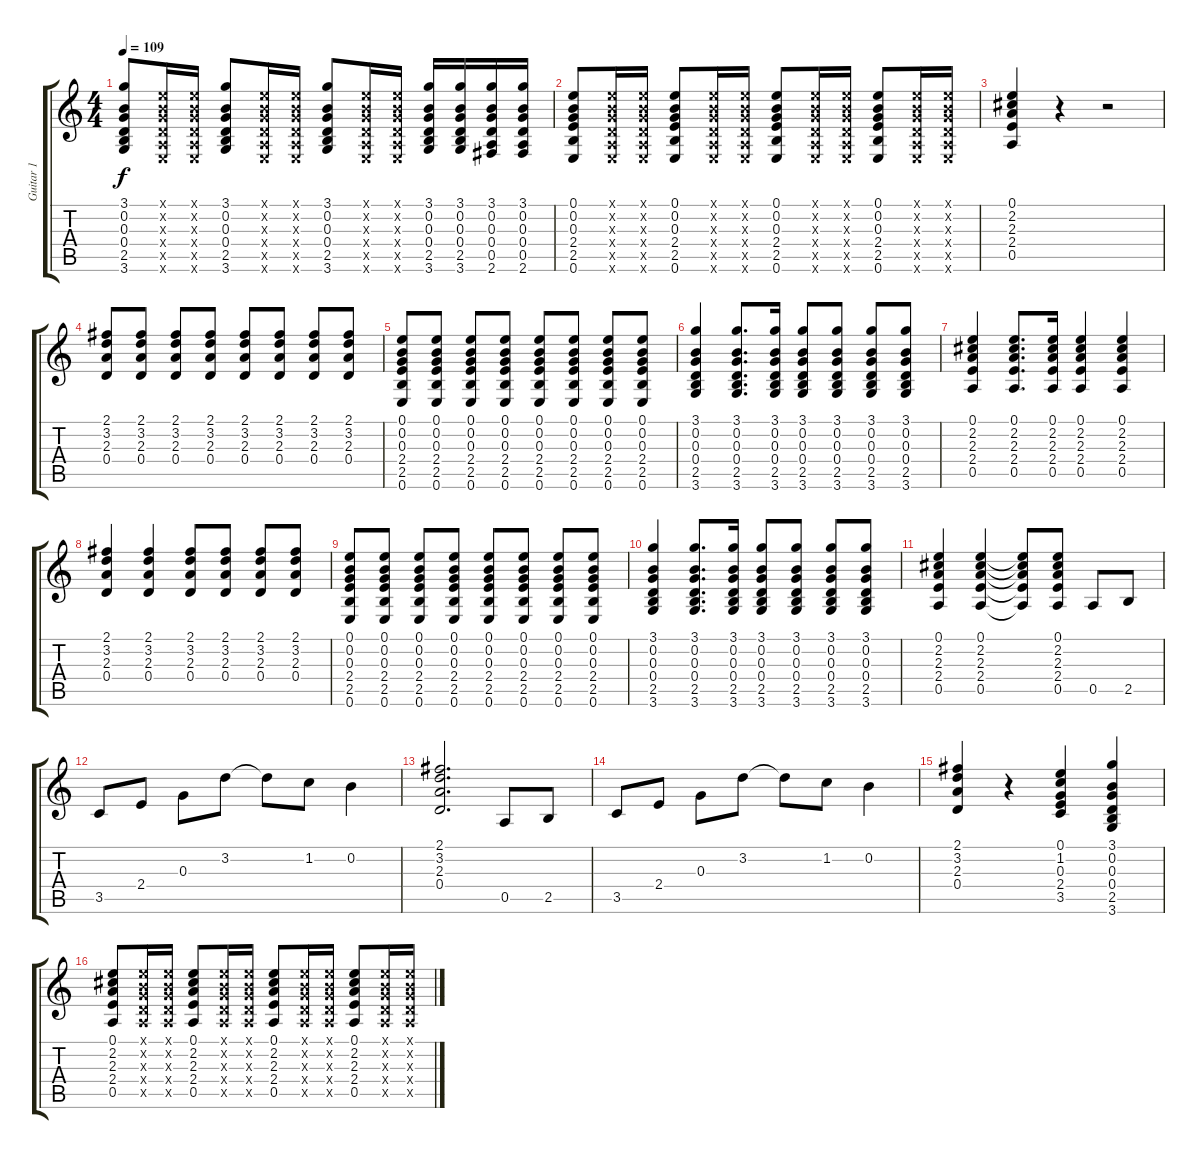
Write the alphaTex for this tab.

\track ("Guitar 1" "Guitar 1") {instrument acousticguitarsteel}
\staff {score tabs}
\tuning (E4 B3 G3 D3 A2 E2) {hide}
\ts (4 4)
\tempo 109
\clef g2
\ks c
(3.1 0.2 0.3 0.4 2.5 3.6).8{dy f} (0.1{x} 0.2{x} 0.3{x} 0.4{x} 0.5{x} 0.6{x}).16 (0.1{x} 0.2{x} 0.3{x} 0.4{x} 0.5{x} 0.6{x}).16 (3.1 0.2 0.3 0.4 2.5 3.6).8 (0.1{x} 0.2{x} 0.3{x} 0.4{x} 0.5{x} 0.6{x}).16 (0.1{x} 0.2{x} 0.3{x} 0.4{x} 0.5{x} 0.6{x}).16 (3.1 0.2 0.3 0.4 2.5 3.6).8 (0.1{x} 0.2{x} 0.3{x} 0.4{x} 0.5{x} 0.6{x}).16 (0.1{x} 0.2{x} 0.3{x} 0.4{x} 0.5{x} 0.6{x}).16 (3.1 0.2 0.3 0.4 2.5 3.6).16 (3.1 0.2 0.3 0.4 2.5 3.6).16 (3.1 0.2 0.3 0.4 0.5 2.6).16 (3.1 0.2 0.3 0.4 0.5 2.6).16 |
(0.1 0.2 0.3 2.4 2.5 0.6).8 (0.1{x} 0.2{x} 0.3{x} 0.4{x} 0.5{x} 0.6{x}).16 (0.1{x} 0.2{x} 0.3{x} 0.4{x} 0.5{x} 0.6{x}).16 (0.1 0.2 0.3 2.4 2.5 0.6).8 (0.1{x} 0.2{x} 0.3{x} 0.4{x} 0.5{x} 0.6{x}).16 (0.1{x} 0.2{x} 0.3{x} 0.4{x} 0.5{x} 0.6{x}).16 (0.1 0.2 0.3 2.4 2.5 0.6).8 (0.1{x} 0.2{x} 0.3{x} 0.4{x} 0.5{x} 0.6{x}).16 (0.1{x} 0.2{x} 0.3{x} 0.4{x} 0.5{x} 0.6{x}).16 (0.1 0.2 0.3 2.4 2.5 0.6).8 (0.1{x} 0.2{x} 0.3{x} 0.4{x} 0.5{x} 0.6{x}).16 (0.1{x} 0.2{x} 0.3{x} 0.4{x} 0.5{x} 0.6{x}).16 |
(0.1 2.2 2.3 2.4 0.5).4 r.4 r.2 |
(2.1 3.2 2.3 0.4).8 (2.1 3.2 2.3 0.4).8 (2.1 3.2 2.3 0.4).8 (2.1 3.2 2.3 0.4).8 (2.1 3.2 2.3 0.4).8 (2.1 3.2 2.3 0.4).8 (2.1 3.2 2.3 0.4).8 (2.1 3.2 2.3 0.4).8 |
(0.1 0.2 0.3 2.4 2.5 0.6).8 (0.1 0.2 0.3 2.4 2.5 0.6).8 (0.1 0.2 0.3 2.4 2.5 0.6).8 (0.1 0.2 0.3 2.4 2.5 0.6).8 (0.1 0.2 0.3 2.4 2.5 0.6).8 (0.1 0.2 0.3 2.4 2.5 0.6).8 (0.1 0.2 0.3 2.4 2.5 0.6).8 (0.1 0.2 0.3 2.4 2.5 0.6).8 |
(3.1 0.2 0.3 0.4 2.5 3.6).4 (3.1 0.2 0.3 0.4 2.5 3.6).8{d} (3.1 0.2 0.3 0.4 2.5 3.6).16 (3.1 0.2 0.3 0.4 2.5 3.6).8 (3.1 0.2 0.3 0.4 2.5 3.6).8 (3.1 0.2 0.3 0.4 2.5 3.6).8 (3.1 0.2 0.3 0.4 2.5 3.6).8 |
(0.1 2.2 2.3 2.4 0.5).4 (0.1 2.2 2.3 2.4 0.5).8{d} (0.1 2.2 2.3 2.4 0.5).16 (0.1 2.2 2.3 2.4 0.5).4 (0.1 2.2 2.3 2.4 0.5).4 |
(2.1 3.2 2.3 0.4).4 (2.1 3.2 2.3 0.4).4 (2.1 3.2 2.3 0.4).8 (2.1 3.2 2.3 0.4).8 (2.1 3.2 2.3 0.4).8 (2.1 3.2 2.3 0.4).8 |
(0.1 0.2 0.3 2.4 2.5 0.6).8 (0.1 0.2 0.3 2.4 2.5 0.6).8 (0.1 0.2 0.3 2.4 2.5 0.6).8 (0.1 0.2 0.3 2.4 2.5 0.6).8 (0.1 0.2 0.3 2.4 2.5 0.6).8 (0.1 0.2 0.3 2.4 2.5 0.6).8 (0.1 0.2 0.3 2.4 2.5 0.6).8 (0.1 0.2 0.3 2.4 2.5 0.6).8 |
(3.1 0.2 0.3 0.4 2.5 3.6).4 (3.1 0.2 0.3 0.4 2.5 3.6).8{d} (3.1 0.2 0.3 0.4 2.5 3.6).16 (3.1 0.2 0.3 0.4 2.5 3.6).8 (3.1 0.2 0.3 0.4 2.5 3.6).8 (3.1 0.2 0.3 0.4 2.5 3.6).8 (3.1 0.2 0.3 0.4 2.5 3.6).8 |
(0.1 2.2 2.3 2.4 0.5).4 (0.1 2.2 2.3 2.4 0.5).4 (0.1{t} 2.2{t} 2.3{t} 2.4{t} 0.5{t}).8 (0.1 2.2 2.3 2.4 0.5).8 0.5.8 2.5.8 |
3.5.8 2.4.8 0.3.8 3.2.8 3.2{t}.8 1.2.8 0.2.4 |
(2.1 3.2 2.3 0.4).2{d} 0.5.8 2.5.8 |
3.5.8 2.4.8 0.3.8 3.2.8 3.2{t}.8 1.2.8 0.2.4 |
(2.1 3.2 2.3 0.4).4 r.4 (0.1 1.2 0.3 2.4 3.5).4 (3.1 0.2 0.3 0.4 2.5 3.6).4 |
(0.1 2.2 2.3 2.4 0.5).8 (0.1{x} 0.2{x} 0.3{x} 0.4{x} 0.5{x}).16 (0.1{x} 0.2{x} 0.3{x} 0.4{x} 0.5{x}).16 (0.1 2.2 2.3 2.4 0.5).8 (0.1{x} 0.2{x} 0.3{x} 0.4{x} 0.5{x}).16 (0.1{x} 0.2{x} 0.3{x} 0.4{x} 0.5{x}).16 (0.1 2.2 2.3 2.4 0.5).8 (0.1{x} 0.2{x} 0.3{x} 0.4{x} 0.5{x}).16 (0.1{x} 0.2{x} 0.3{x} 0.4{x} 0.5{x}).16 (0.1 2.2 2.3 2.4 0.5).8 (0.1{x} 0.2{x} 0.3{x} 0.4{x} 0.5{x}).16 (0.1{x} 0.2{x} 0.3{x} 0.4{x} 0.5{x}).16
